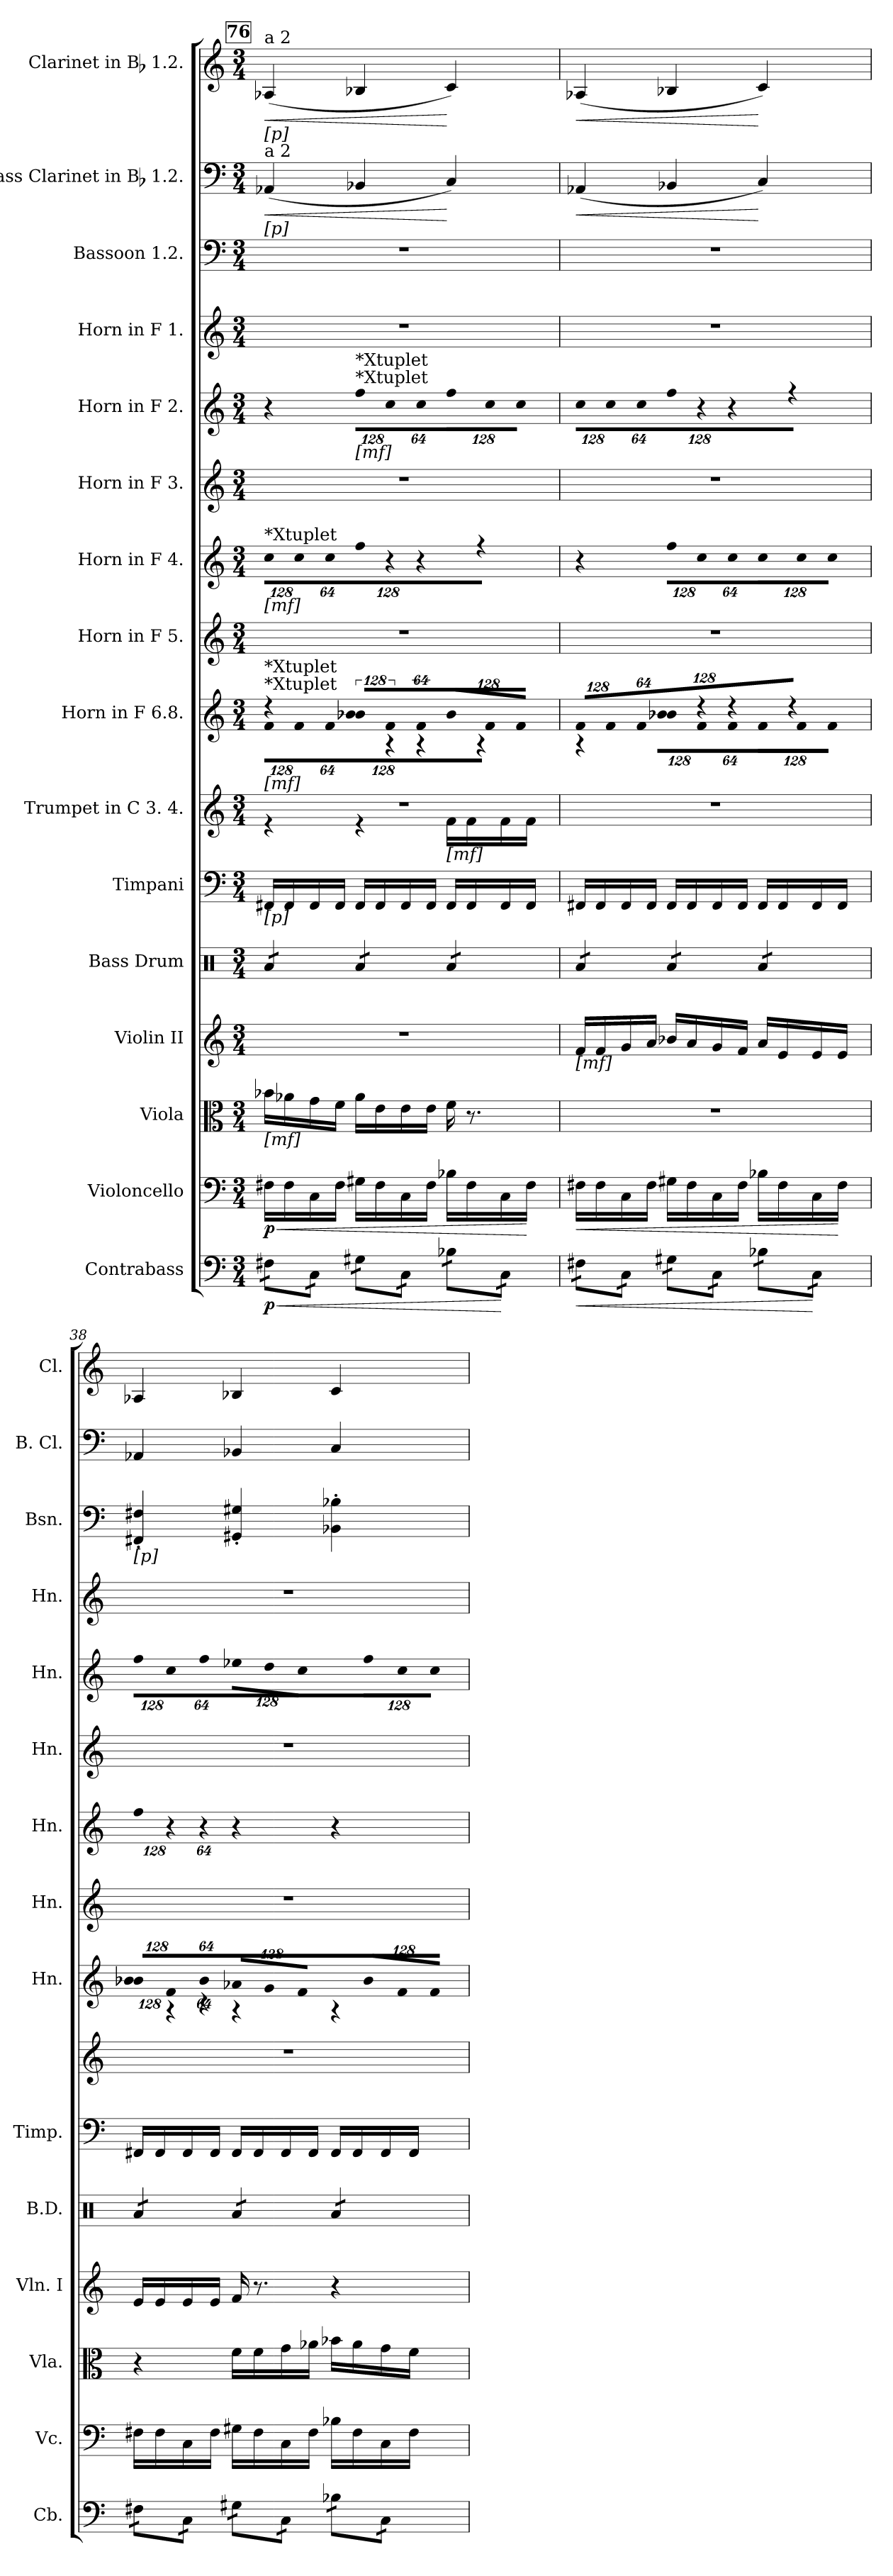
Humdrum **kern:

**kern	**dynam	**kern	**dynam	**kern	**kern	**kern	**kern	**kern	**kern	**kern	**kern	**kern	**kern	**kern	**kern	**kern	**dynam	**kern	**dynam
*part16	*part16	*part15	*part15	*part14	*part13	*part12	*part11	*part10	*part9	*part8	*part7	*part6	*part5	*part4	*part3	*part2	*part2	*part1	*part1
*staff16	*staff16	*staff15	*staff15	*staff14	*staff13	*staff12	*staff11	*staff10	*staff9	*staff8	*staff7	*staff6	*staff5	*staff4	*staff3	*staff2	*staff2	*staff1	*staff1
*I"Contrabass	*	*I"Violoncello	*	*I"Viola	*I"Violin II	*I"Bass Drum	*I"Timpani	*I"Trumpet in C 3. 4.	*I"Horn in F 6.8.	*I"Horn in F 5.	*I"Horn in F 4.	*I"Horn in F 3.	*I"Horn in F 2.	*I"Horn in F 1.	*I"Bassoon 1.2.	*I"Bass Clarinet in Bb 1.2.	*	*I"Clarinet in Bb 1.2.	*
*I'Cb.	*	*I'Vc.	*	*I'Vla.	*I'Vln. I	*I'B.D.	*I'Timp.	*	*I'Hn.	*I'Hn.	*I'Hn.	*I'Hn.	*I'Hn.	*I'Hn.	*I'Bsn.	*I'B. Cl.	*	*I'Cl.	*
!!LO:PB:g=z
*clefF4	*	*clefF4	*	*clefC3	*clefG2	*clefX	*clefF4	*clefG2	*clefG2	*clefG2	*clefG2	*clefG2	*clefG2	*clefG2	*clefF4	*clefF4	*	*clefG2	*
*ITrd7c12	*	*	*	*	*	*	*	*	*ITrd4c7	*ITrd4c7	*ITrd4c7	*ITrd4c7	*ITrd4c7	*ITrd4c7	*	*ITrd1c2	*	*ITrd1c2	*
*k[]	*	*k[]	*	*k[]	*k[]	*k[]	*k[]	*k[]	*k[b-]	*k[b-]	*k[b-]	*k[b-]	*k[b-]	*k[b-]	*k[]	*k[b-e-]	*	*k[b-e-]	*
*M3/4	*	*M3/4	*	*M3/4	*M3/4	*M3/4	*M3/4	*M3/4	*M3/4	*M3/4	*M3/4	*M3/4	*M3/4	*M3/4	*M3/4	*M3/4	*	*M3/4	*
*MM168	*	*MM168	*	*MM168	*MM168	*MM168	*MM168	*MM168	*MM168	*MM168	*MM168	*MM168	*MM168	*MM168	*MM168	*MM168	*	*MM168	*
!!LO:REH:place=s1:B:color=#000000:enc=box:fs=11.4272:t=76
=36	=36	=36	=36	=36	=36	=36	=36	=36	=36	=36	=36	=36	=36	=36	=36	=36	=36	=36	=36
!	!LO:HP:b	!	!LO:HP:b	!	!LO:N:vis=1	!	!	!	!	!	!	!	!	!	!	!	!	!	!
*	*	*	*	*	*	*	*	*	*^	*	*	*	*	*	*	*	*	*	*
*	*	*	*	*	*	*Xbrackettup	*	*	*	*Xbrackettup	*	*	*	*	*	*	*	*	*	*
*	*	*	*	*	*	*	*	*^	*	*	*	*	*	*	*	*	*	*	*	*
!	!	!	!	!	!	!	!	!	!	!	!LO:N:vis=8	!LO:N:vis=1	!	!	!	!	!	!	!	!	!
*	*	*	*	*	*	*	*	*	*	*	*	*	*Xbrackettup	*	*	*	*	*	*	*	*
!	!	!	!	!	!	!	!	!	!	!	!	!	!	!	!	!	!	!	!	!LO:TX:a:t=a 2	!
!	!	!	!	!	!	!	!	!	!	!	!	!	!	!	!	!	!	!	!	!LO:TX:b:t=[p]	!
!	!	!	!	!	!	!	!	!	!	!	!	!	!	!	!	!	!	!LO:TX:a:t=a 2	!	!	!
!	!	!	!	!	!	!	!	!	!	!	!	!	!	!	!	!	!	!LO:TX:b:t=[p]	!	!	!
!	!	!	!	!	!	!	!	!	!	!	!	!	!LO:TX:b:t=[mf]	!	!	!	!	!	!	!	!
!	!	!	!	!	!	!	!	!	!	!	!	!	!LO:TX:a:t=*Xtuplet	!	!	!	!	!	!	!	!
!	!	!	!	!	!	!	!	!	!	!LO:TX:b:t=[mf]	!	!	!	!	!	!	!	!	!	!	!
!	!	!	!	!	!	!	!	!	!	!LO:TX:a:t=*Xtuplet	!	!	!	!	!	!	!	!	!	!	!
!	!	!	!	!	!	!	!	!	!	!LO:TX:a:t=*Xtuplet	!	!	!	!	!	!	!	!	!	!	!
!	!	!	!	!	!	!	!LO:TX:b:t=[p]	!	!	!	!	!	!	!	!	!	!	!	!	!	!
!	!	!	!	!	!	!LO:TX:b:t=[p]	!	!	!	!	!	!	!	!	!	!	!	!	!	!	!
!	!	!	!	!	!	!LO:TX:a:t=*Xtuplet	!	!	!	!	!	!	!	!	!	!	!	!	!	!	!
!	!	!	!	!LO:TX:b:t=[mf]	!	!	!	!	!	!	!	!	!	!	!	!	!	!	!	!	!
!	!	!	!	!	!	!	!	!	!	!	!	!	!LO:N:vis=8	!LO:N:vis=1	!	!LO:N:vis=1	!LO:N:vis=1	!	!LO:HP:b	!	!LO:HP:b
*tremolo	*	*	*	*	*	*	*	*	*	*	*	*	*	*	*	*	*	*	*	*	*
*	*	*	*	*	*	*tremolo	*	*	*	*	*	*	*	*	*	*	*	*	*	*	*
16FF#Xi\LL	< p	16F#Xi\LL	< p	16b-Xi\LL	2.r	12Rai/L	16FF#Xi/LL	2.r	4r	4r	1024%85B-i\L	2.r	1024%85fi\L	2.r	4r	2.r	2.r	(4GG-Xi/	<	(4G-Xi/	<
16FF#Xi\	.	16F#i\	.	16a-Xi\	.	.	16FF#i/	.	.	.	.	.	.	.	.	.	.	.	.	.	.
!	!	!	!	!	!	!	!	!	!	!	!LO:N:vis=8	!	!LO:N:vis=8	!	!	!	!	!	!	!	!
.	.	.	.	.	.	.	.	.	.	.	1024%85B-i\	.	1024%85fi\	.	.	.	.	.	.	.	.
.	.	.	.	.	.	12Rai/	.	.	.	.	.	.	.	.	.	.	.	.	.	.	.
16CCi\	.	16Ci\	.	16gi\	.	.	16FF#i/	.	.	.	.	.	.	.	.	.	.	.	.	.	.
!	!	!	!	!	!	!	!	!	!	!	!LO:N:vis=8	!	!LO:N:vis=8	!	!	!	!	!	!	!	!
.	.	.	.	.	.	.	.	.	.	.	512%43B-i\J	.	512%43fi\J	.	.	.	.	.	.	.	.
.	.	.	.	.	.	12Rai/J	.	.	.	.	.	.	.	.	.	.	.	.	.	.	.
16CCi\JJ	.	16F#i\JJ	.	16fi\JJ	.	.	16FF#i/JJ	.	.	.	.	.	.	.	.	.	.	.	.	.	.
!	!	!	!	!	!	!	!	!	!	!LO:N:vis=8	!LO:N:vis=8	!	!LO:N:vis=8	!	!	!	!	!	!	!	!
*	*	*	*	*	*	*	*	*	*	*	*	*	*	*	*Xbrackettup	*	*	*	*	*	*
!	!	!	!	!	!	!	!	!	!	!	!	!	!	!	!LO:TX:b:t=[mf]	!	!	!	!	!	!
!	!	!	!	!	!	!	!	!	!	!	!	!	!	!	!LO:TX:a:t=*Xtuplet	!	!	!	!	!	!
!	!	!	!	!	!	!	!	!	!	!	!	!	!	!	!LO:TX:a:t=*Xtuplet	!	!	!	!	!	!
!	!	!	!	!	!	!	!	!	!	!	!	!	!	!	!LO:N:vis=8	!	!	!	!	!	!
16GG#Xi\LL	.	16G#Xi\LL	.	16a-i\LL	.	12Rai/L	16FF#i/LL	.	4r	1024%85e-Xi/L	1024%85e-i\	.	1024%85b-i\	.	1024%85b-i\L	.	.	4AA-Xi/	.	4A-Xi/	.
16GG#Xi\	.	16F#i\	.	16ei\	.	.	16FF#i/	.	.	.	.	.	.	.	.	.	.	.	.	.	.
!	!	!	!	!	!	!	!	!	!	!LO:N:vis=8	!LO:N:vis=8	!	!LO:N:vis=8	!	!LO:N:vis=8	!	!	!	!	!	!
.	.	.	.	.	.	.	.	.	.	1024%85B-i/	1024%85r	.	1024%85r	.	1024%85fi\	.	.	.	.	.	.
.	.	.	.	.	.	12Rai/	.	.	.	.	.	.	.	.	.	.	.	.	.	.	.
16CCi\	.	16Ci\	.	16ei\	.	.	16FF#i/	.	.	.	.	.	.	.	.	.	.	.	.	.	.
!	!	!	!	!	!	!	!	!	!	!LO:N:vis=8	!LO:N:vis=8	!	!LO:N:vis=8	!	!LO:N:vis=8	!	!	!	!	!	!
.	.	.	.	.	.	.	.	.	.	512%43B-i/J	512%43r	.	512%43r	.	512%43fi\J	.	.	.	.	.	.
.	.	.	.	.	.	12Rai/J	.	.	.	.	.	.	.	.	.	.	.	.	.	.	.
16CCi\JJ	.	16F#i\JJ	.	16ei\JJ	.	.	16FF#i/JJ	.	.	.	.	.	.	.	.	.	.	.	.	.	.
!	!	!	!	!	!	!	!	!	!LO:TX:b:t=[mf]	!	!	!	!	!	!	!	!	!	!	!	!
!	!	!	!	!	!	!	!	!	!	!LO:N:vis=8	!	!	!	!	!LO:N:vis=8	!	!	!	!	!	!
16BB-Xi\LL	.	16B-Xi\LL	.	16fi\	.	12Rai/L	16FF#i/LL	.	16fi\LL	1024%85e-i/L	4r	.	4r	.	1024%85b-i\L	.	.	4BB-i/)	[	4B-i/)	[
16BB-Xi\	.	16F#i\	.	8.r	.	.	16FF#i/	.	16fi\	.	.	.	.	.	.	.	.	.	.	.	.
!	!	!	!	!	!	!	!	!	!	!LO:N:vis=8	!	!	!	!	!LO:N:vis=8	!	!	!	!	!	!
.	.	.	.	.	.	.	.	.	.	1024%85B-i/	.	.	.	.	1024%85fi\	.	.	.	.	.	.
.	.	.	.	.	.	12Rai/	.	.	.	.	.	.	.	.	.	.	.	.	.	.	.
16CCi\	[	16Ci\	.	.	.	.	16FF#i/	.	16fi\	.	.	.	.	.	.	.	.	.	.	.	.
!	!	!	!	!	!	!	!	!	!	!LO:N:vis=8	!	!	!	!	!LO:N:vis=8	!	!	!	!	!	!
.	.	.	.	.	.	.	.	.	.	512%43B-i/J	.	.	.	.	512%43fi\J	.	.	.	.	.	.
.	.	.	.	.	.	12Rai/J	.	.	.	.	.	.	.	.	.	.	.	.	.	.	.
16CCi\JJ	.	16F#i\JJ	[	.	.	.	16FF#i/JJ	.	16fi\JJ	.	.	.	.	.	.	.	.	.	.	.	.
=37	=37	=37	=37	=37	=37	=37	=37	=37	=37	=37	=37	=37	=37	=37	=37	=37	=37	=37	=37	=37	=37
!	!	!	!	!	!LO:TX:b:t=[mf]	!	!	!	!	!	!	!	!	!	!	!	!	!	!	!	!
!	!LO:HP:b	!	!LO:HP:b	!LO:N:vis=1	!	!	!	!LO:N:vis=1	!	!LO:N:vis=8	!	!LO:N:vis=1	!	!LO:N:vis=1	!LO:N:vis=8	!LO:N:vis=1	!LO:N:vis=1	!	!LO:HP:b	!	!LO:HP:b
*	*	*	*	*	*	*	*	*v	*v	*	*	*	*	*	*	*	*	*	*	*	*
16FF#Xi\LL	<	16F#Xi\LL	<	2.r	16fi/LL	12Rai/L	16FF#Xi/LL	2.r	1024%85B-i/L	4r	2.r	4r	2.r	1024%85fi\L	2.r	2.r	(4GG-Xi/	<	(4G-Xi/	<
16FF#Xi\	.	16F#i\	.	.	16fi/	.	16FF#i/	.	.	.	.	.	.	.	.	.	.	.	.	.
!	!	!	!	!	!	!	!	!	!LO:N:vis=8	!	!	!	!	!LO:N:vis=8	!	!	!	!	!	!
.	.	.	.	.	.	.	.	.	1024%85B-i/	.	.	.	.	1024%85fi\	.	.	.	.	.	.
.	.	.	.	.	.	12Rai/	.	.	.	.	.	.	.	.	.	.	.	.	.	.
16CCi\	.	16Ci\	.	.	16gi/	.	16FF#i/	.	.	.	.	.	.	.	.	.	.	.	.	.
!	!	!	!	!	!	!	!	!	!LO:N:vis=8	!	!	!	!	!LO:N:vis=8	!	!	!	!	!	!
.	.	.	.	.	.	.	.	.	512%43B-i/J	.	.	.	.	512%43fi\J	.	.	.	.	.	.
.	.	.	.	.	.	12Rai/J	.	.	.	.	.	.	.	.	.	.	.	.	.	.
16CCi\JJ	.	16F#i\JJ	.	.	16ai/JJ	.	16FF#i/JJ	.	.	.	.	.	.	.	.	.	.	.	.	.
!	!	!	!	!	!	!	!	!	!LO:N:vis=8	!LO:N:vis=8	!	!LO:N:vis=8	!	!LO:N:vis=8	!	!	!	!	!	!
16GG#Xi\LL	.	16G#Xi\LL	.	.	16b-Xi/LL	12Rai/L	16FF#i/LL	.	1024%85e-Xi/	1024%85e-i\L	.	1024%85b-i\L	.	1024%85b-i\	.	.	4AA-Xi/	.	4A-Xi/	.
16GG#Xi\	.	16F#i\	.	.	16ai/	.	16FF#i/	.	.	.	.	.	.	.	.	.	.	.	.	.
!	!	!	!	!	!	!	!	!	!LO:N:vis=8	!LO:N:vis=8	!	!LO:N:vis=8	!	!LO:N:vis=8	!	!	!	!	!	!
.	.	.	.	.	.	.	.	.	1024%85r	1024%85B-i\	.	1024%85fi\	.	1024%85r	.	.	.	.	.	.
.	.	.	.	.	.	12Rai/	.	.	.	.	.	.	.	.	.	.	.	.	.	.
16CCi\	.	16Ci\	.	.	16gi/	.	16FF#i/	.	.	.	.	.	.	.	.	.	.	.	.	.
!	!	!	!	!	!	!	!	!	!LO:N:vis=8	!LO:N:vis=8	!	!LO:N:vis=8	!	!LO:N:vis=8	!	!	!	!	!	!
.	.	.	.	.	.	.	.	.	512%43r	512%43B-i\J	.	512%43fi\J	.	512%43r	.	.	.	.	.	.
.	.	.	.	.	.	12Rai/J	.	.	.	.	.	.	.	.	.	.	.	.	.	.
16CCi\JJ	.	16F#i\JJ	.	.	16fi/JJ	.	16FF#i/JJ	.	.	.	.	.	.	.	.	.	.	.	.	.
!	!	!	!	!	!	!	!	!	!	!LO:N:vis=8	!	!LO:N:vis=8	!	!	!	!	!	!	!	!
16BB-Xi\LL	.	16B-Xi\LL	.	.	16ai/LL	12Rai/L	16FF#i/LL	.	4r	1024%85B-i\L	.	1024%85fi\L	.	4r	.	.	4BB-i/)	[	4B-i/)	[
16BB-Xi\	.	16F#i\	.	.	16ei/	.	16FF#i/	.	.	.	.	.	.	.	.	.	.	.	.	.
!	!	!	!	!	!	!	!	!	!	!LO:N:vis=8	!	!LO:N:vis=8	!	!	!	!	!	!	!	!
.	.	.	.	.	.	.	.	.	.	1024%85B-i\	.	1024%85fi\	.	.	.	.	.	.	.	.
.	.	.	.	.	.	12Rai/	.	.	.	.	.	.	.	.	.	.	.	.	.	.
16CCi\	[	16Ci\	.	.	16ei/	.	16FF#i/	.	.	.	.	.	.	.	.	.	.	.	.	.
!	!	!	!	!	!	!	!	!	!	!LO:N:vis=8	!	!LO:N:vis=8	!	!	!	!	!	!	!	!
.	.	.	.	.	.	.	.	.	.	512%43B-i\J	.	512%43fi\J	.	.	.	.	.	.	.	.
.	.	.	.	.	.	12Rai/J	.	.	.	.	.	.	.	.	.	.	.	.	.	.
16CCi\JJ	.	16F#i\JJ	[	.	16ei/JJ	.	16FF#i/JJ	.	.	.	.	.	.	.	.	.	.	.	.	.
=38	=38	=38	=38	=38	=38	=38	=38	=38	=38	=38	=38	=38	=38	=38	=38	=38	=38	=38	=38	=38
!	!	!	!	!	!	!	!	!	!	!	!	!	!	!	!	!LO:TX:b:t=[p]	!	!	!	!
!	!	!	!	!	!	!	!	!LO:N:vis=1	!LO:N:vis=8	!LO:N:vis=8	!LO:N:vis=1	!LO:N:vis=8	!LO:N:vis=1	!LO:N:vis=8	!LO:N:vis=1	!	!	!	!	!
16FF#Xi\LL	.	16F#Xi\LL	.	4r	16ei/LL	12Rai/L	16FF#Xi/LL	2.r	1024%85e-Xi/L	1024%85e-i\	2.r	1024%85b-i\	2.r	1024%85b-i\L	2.r	4FF#Xi/' 4F#Xi'	4GG-Xi/	.	4G-Xi/	.
16FF#Xi\	.	16F#i\	.	.	16ei/	.	16FF#i/	.	.	.	.	.	.	.	.	.	.	.	.	.
!	!	!	!	!	!	!	!	!	!LO:N:vis=8	!LO:N:vis=8	!	!LO:N:vis=8	!	!LO:N:vis=8	!	!	!	!	!	!
.	.	.	.	.	.	.	.	.	1024%85B-i/	1024%85r	.	1024%85r	.	1024%85fi\	.	.	.	.	.	.
.	.	.	.	.	.	12Rai/	.	.	.	.	.	.	.	.	.	.	.	.	.	.
16CCi\	.	16Ci\	.	.	16ei/	.	16FF#i/	.	.	.	.	.	.	.	.	.	.	.	.	.
!	!	!	!	!	!	!	!	!	!LO:N:vis=8	!LO:N:vis=8	!	!LO:N:vis=8	!	!LO:N:vis=8	!	!	!	!	!	!
.	.	.	.	.	.	.	.	.	512%43e-i/J	512%43r	.	512%43r	.	512%43b-i\J	.	.	.	.	.	.
.	.	.	.	.	.	12Rai/J	.	.	.	.	.	.	.	.	.	.	.	.	.	.
16CCi\JJ	.	16F#i\JJ	.	.	16ei/JJ	.	16FF#i/JJ	.	.	.	.	.	.	.	.	.	.	.	.	.
!	!	!	!	!	!	!	!	!	!LO:N:vis=8	!	!	!	!	!LO:N:vis=8	!	!	!	!	!	!
16GG#Xi\LL	.	16G#Xi\LL	.	16fi\LL	16fi/	12Rai/L	16FF#i/LL	.	1024%85d-Xi/L	4r	.	4r	.	1024%85a-Xi\L	.	4GG#Xi/' 4G#Xi'	4AA-Xi/	.	4A-Xi/	.
16GG#Xi\	.	16F#i\	.	16fi\	8.r	.	16FF#i/	.	.	.	.	.	.	.	.	.	.	.	.	.
!	!	!	!	!	!	!	!	!	!LO:N:vis=8	!	!	!	!	!LO:N:vis=8	!	!	!	!	!	!
.	.	.	.	.	.	.	.	.	1024%85ci/	.	.	.	.	1024%85gi\	.	.	.	.	.	.
.	.	.	.	.	.	12Rai/	.	.	.	.	.	.	.	.	.	.	.	.	.	.
16CCi\	.	16Ci\	.	16gi\	.	.	16FF#i/	.	.	.	.	.	.	.	.	.	.	.	.	.
!	!	!	!	!	!	!	!	!	!LO:N:vis=8	!	!	!	!	!LO:N:vis=8	!	!	!	!	!	!
.	.	.	.	.	.	.	.	.	512%43B-i/J	.	.	.	.	512%43fi\J	.	.	.	.	.	.
.	.	.	.	.	.	12Rai/J	.	.	.	.	.	.	.	.	.	.	.	.	.	.
16CCi\JJ	.	16F#i\JJ	.	16a-Xi\JJ	.	.	16FF#i/JJ	.	.	.	.	.	.	.	.	.	.	.	.	.
!	!	!	!	!	!	!	!	!	!LO:N:vis=8	!	!	!	!	!LO:N:vis=8	!	!	!	!	!	!
16BB-Xi\LL	.	16B-Xi\LL	.	16b-Xi\LL	4r	12Rai/L	16FF#i/LL	.	1024%85e-i/L	4r	.	4r	.	1024%85b-i\L	.	4BB-Xi\' 4B-Xi'	4BB-i/	.	4B-i/	.
16BB-Xi\	.	16F#i\	.	16a-i\	.	.	16FF#i/	.	.	.	.	.	.	.	.	.	.	.	.	.
!	!	!	!	!	!	!	!	!	!LO:N:vis=8	!	!	!	!	!LO:N:vis=8	!	!	!	!	!	!
.	.	.	.	.	.	.	.	.	1024%85B-i/	.	.	.	.	1024%85fi\	.	.	.	.	.	.
.	.	.	.	.	.	12Rai/	.	.	.	.	.	.	.	.	.	.	.	.	.	.
16CCi\	.	16Ci\	.	16gi\	.	.	16FF#i/	.	.	.	.	.	.	.	.	.	.	.	.	.
!	!	!	!	!	!	!	!	!	!LO:N:vis=8	!	!	!	!	!LO:N:vis=8	!	!	!	!	!	!
.	.	.	.	.	.	.	.	.	512%43B-i/J	.	.	.	.	512%43fi\J	.	.	.	.	.	.
.	.	.	.	.	.	12Rai/J	.	.	.	.	.	.	.	.	.	.	.	.	.	.
*	*	*	*	*	*	*Xtremolo	*	*	*	*	*	*	*	*	*	*	*	*	*	*
16CCi\JJ	.	16F#i\JJ	.	16fi\JJ	.	.	16FF#i/JJ	.	.	.	.	.	.	.	.	.	.	.	.	.
*Xtremolo	*	*	*	*	*	*	*	*	*	*	*	*	*	*	*	*	*	*	*	*
*	*	*	*	*	*	*	*	*	*v	*v	*	*	*	*	*	*	*	*	*	*
=	=	=	=	=	=	=	=	=	=	=	=	=	=	=	=	=	=	=	=
*-	*-	*-	*-	*-	*-	*-	*-	*-	*-	*-	*-	*-	*-	*-	*-	*-	*-	*-	*-
